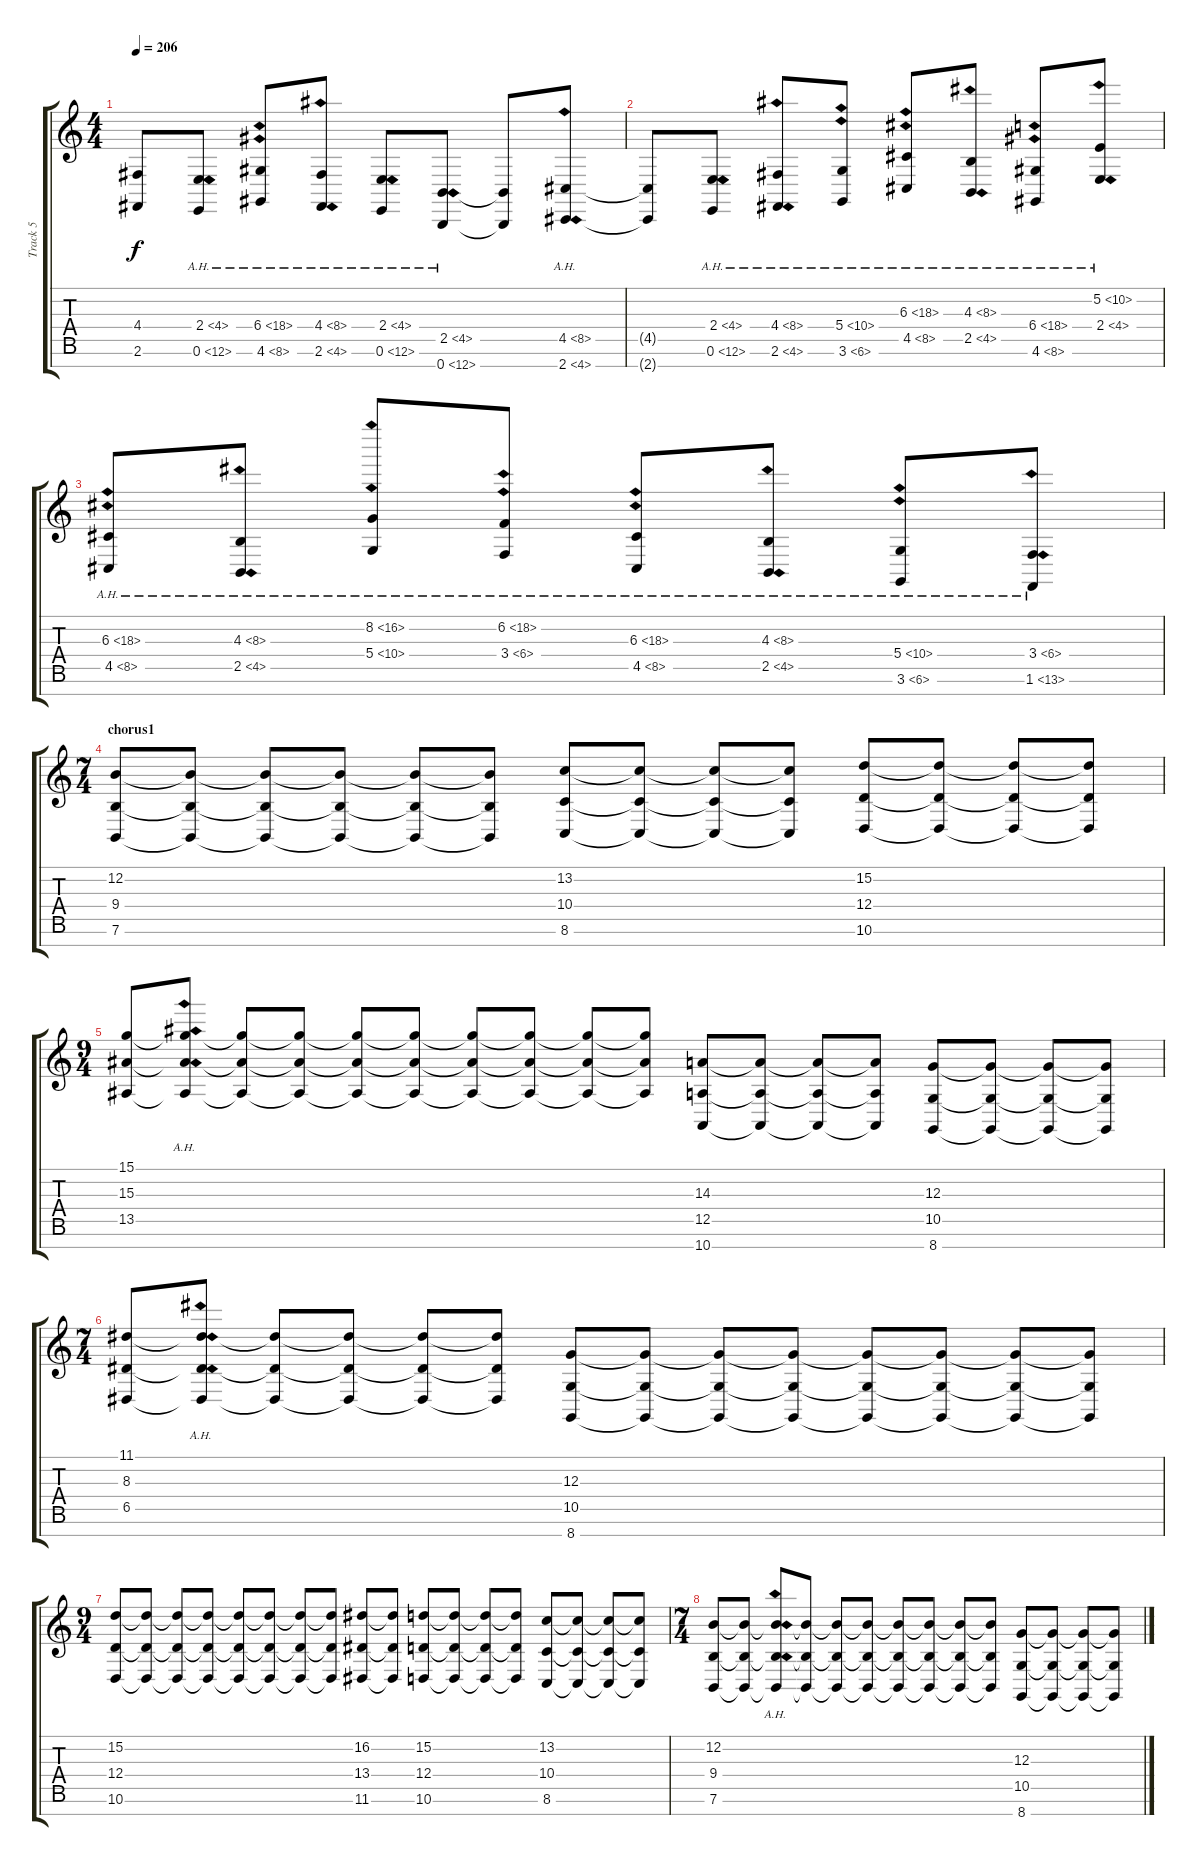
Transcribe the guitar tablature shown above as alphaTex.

\track ("Track 5" "Track 5") {instrument stringensemble1}
\staff {score tabs}
\tuning (E4 B3 G3 D3 A2 E2 B1) {hide}
\ts (4 4)
\tempo 206
\clef g2
\ks c
(4.4{t} 2.6{t}).8{dy f} (2.4{ah 2} 0.6{ah 12}).8 (6.4{ah 12} 4.6{ah 4}).8 (4.4{ah 4} 2.6{ah 2}).8 (2.4{ah 2} 0.6{ah 12}).8 (2.5{ah 2} 0.7{ah 12}).8 (2.5{t} 0.7{t}).8 (4.5{ah 4} 2.7{ah 2}).8 |
(4.5{t} 2.7{t}).8 (2.4{ah 2} 0.6{ah 12}).8 (4.4{ah 4} 2.6{ah 2}).8 (5.4{ah 5} 3.6{ah 3}).8 (6.3{ah 12} 4.5{ah 4}).8 (4.3{ah 4} 2.5{ah 2}).8 (6.4{ah 12} 4.6{ah 4}).8 (5.2{ah 5} 2.4{ah 2}).8 |
(6.3{ah 12} 4.5{ah 4}).8 (4.3{ah 4} 2.5{ah 2}).8 (8.2{ah 8} 5.4{ah 5}).8 (6.2{ah 12} 3.4{ah 3}).8 (6.3{ah 12} 4.5{ah 4}).8 (4.3{ah 4} 2.5{ah 2}).8 (5.4{ah 5} 3.6{ah 3}).8 (3.4{ah 3} 1.6{ah 12}).8 |
\ts (7 4)
\section ("" "chorus1")
(12.2 9.4 7.6).8{volume 7 instrument stringensemble1} (12.2{t} 9.4{t} 7.6{t}).8 (12.2{t} 9.4{t} 7.6{t}).8 (12.2{t} 9.4{t} 7.6{t}).8 (12.2{t} 9.4{t} 7.6{t}).8 (12.2{t} 9.4{t} 7.6{t}).8 (13.2 10.4 8.6).8 (13.2{t} 10.4{t} 8.6{t}).8 (13.2{t} 10.4{t} 8.6{t}).8 (13.2{t} 10.4{t} 8.6{t}).8 (15.2 12.4 10.6).8 (15.2{t} 12.4{t} 10.6{t}).8 (15.2{t} 12.4{t} 10.6{t}).8 (15.2{t} 12.4{t} 10.6{t}).8 |
\ts (9 4)
(15.1 15.3 13.5).8 (15.1{ah 12 t} 15.3{ah 12 t} 13.5{ah 12 t}).8 (15.1{t} 15.3{t} 13.5{t}).8 (15.1{t} 15.3{t} 13.5{t}).8 (15.1{t} 15.3{t} 13.5{t}).8 (15.1{t} 15.3{t} 13.5{t}).8 (15.1{t} 15.3{t} 13.5{t}).8 (15.1{t} 15.3{t} 13.5{t}).8 (15.1{t} 15.3{t} 13.5{t}).8 (15.1{t} 15.3{t} 13.5{t}).8 (14.3 12.5 10.7).8 (14.3{t} 12.5{t} 10.7{t}).8 (14.3{t} 12.5{t} 10.7{t}).8 (14.3{t} 12.5{t} 10.7{t}).8 (12.3 10.5 8.7).8 (12.3{t} 10.5{t} 8.7{t}).8 (12.3{t} 10.5{t} 8.7{t}).8 (12.3{t} 10.5{t} 8.7{t}).8 |
\ts (7 4)
(11.1 8.3 6.5).8 (11.1{ah 12 t} 8.3{ah 12 t} 6.5{ah 12 t}).8 (11.1{t} 8.3{t} 6.5{t}).8 (11.1{t} 8.3{t} 6.5{t}).8 (11.1{t} 8.3{t} 6.5{t}).8 (11.1{t} 8.3{t} 6.5{t}).8 (12.3 10.5 8.7).8 (12.3{t} 10.5{t} 8.7{t}).8 (12.3{t} 10.5{t} 8.7{t}).8 (12.3{t} 10.5{t} 8.7{t}).8 (12.3{t} 10.5{t} 8.7{t}).8 (12.3{t} 10.5{t} 8.7{t}).8 (12.3{t} 10.5{t} 8.7{t}).8 (12.3{t} 10.5{t} 8.7{t}).8 |
\ts (9 4)
(15.2 12.4 10.6).8 (15.2{t} 12.4{t} 10.6{t}).8 (15.2{t} 12.4{t} 10.6{t}).8 (15.2{t} 12.4{t} 10.6{t}).8 (15.2{t} 12.4{t} 10.6{t}).8 (15.2{t} 12.4{t} 10.6{t}).8 (15.2{t} 12.4{t} 10.6{t}).8 (15.2{t} 12.4{t} 10.6{t}).8 (16.2 13.4 11.6).8 (16.2{t} 13.4{t} 11.6{t}).8 (15.2 12.4 10.6).8 (15.2{t} 12.4{t} 10.6{t}).8 (15.2{t} 12.4{t} 10.6{t}).8 (15.2{t} 12.4{t} 10.6{t}).8 (13.2 10.4 8.6).8 (13.2{t} 10.4{t} 8.6{t}).8 (13.2{t} 10.4{t} 8.6{t}).8 (13.2{t} 10.4{t} 8.6{t}).8 |
\ts (7 4)
(12.2 9.4 7.6).8 (12.2{t} 9.4{t} 7.6{t}).8 (12.2{ah 12 t} 9.4{ah 12 t} 7.6{ah 12 t}).8 (12.2{t} 9.4{t} 7.6{t}).8 (12.2{t} 9.4{t} 7.6{t}).8 (12.2{t} 9.4{t} 7.6{t}).8 (12.2{t} 9.4{t} 7.6{t}).8 (12.2{t} 9.4{t} 7.6{t}).8 (12.2{t} 9.4{t} 7.6{t}).8 (12.2{t} 9.4{t} 7.6{t}).8 (12.3 10.5 8.7).8 (12.3{t} 10.5{t} 8.7{t}).8 (12.3{t} 10.5{t} 8.7{t}).8 (12.3{t} 10.5{t} 8.7{t}).8
